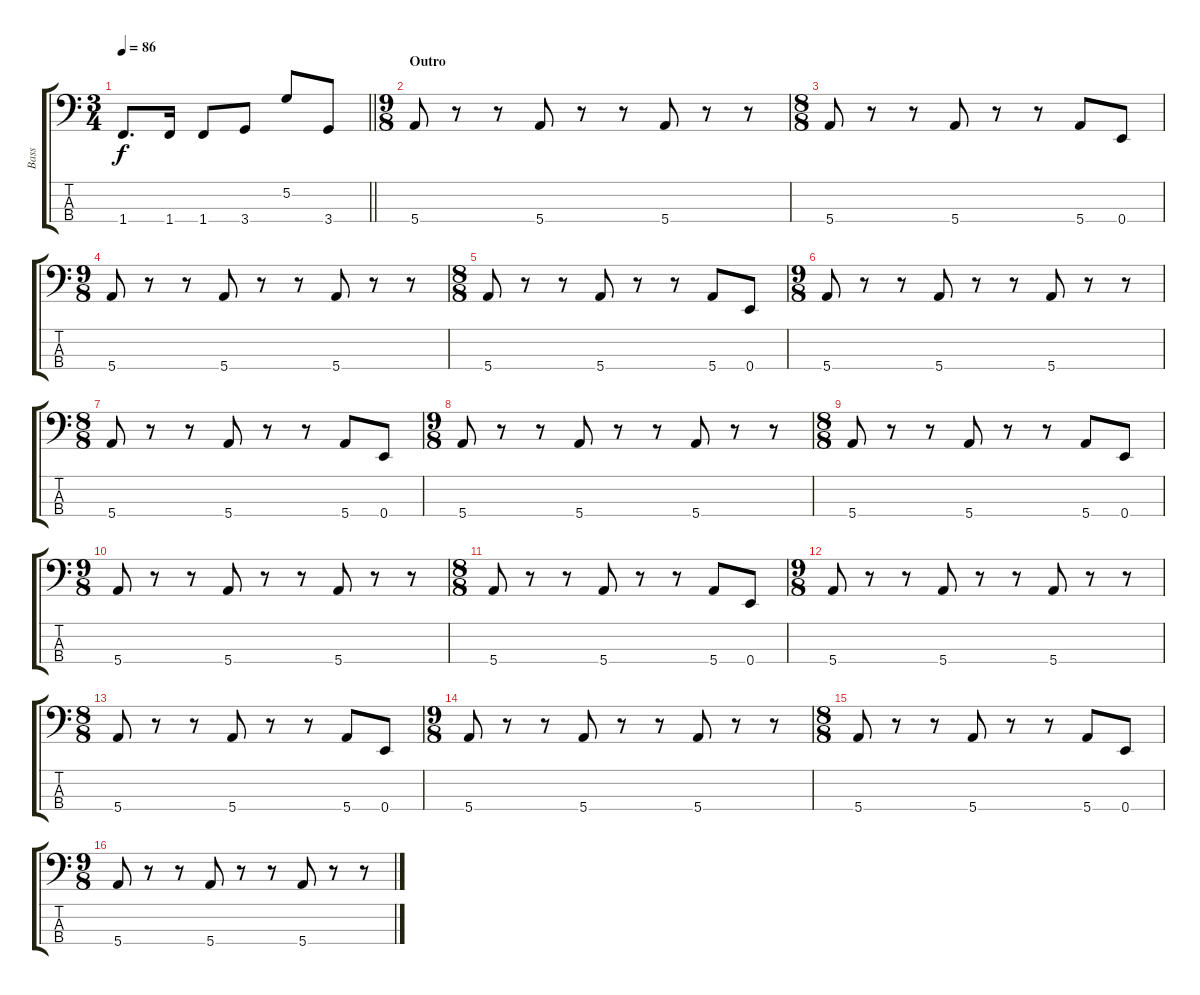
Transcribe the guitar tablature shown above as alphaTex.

\track ("Bass" "Bass") {instrument electricbassfinger}
\staff {score tabs}
\tuning (G2 D2 A1 E1) {hide}
\ts (3 4)
\tempo 86
\clef f4
\barLineRight lightlight
\ks c
1.4.8{d dy f} 1.4.16 1.4.8 3.4.8 5.2.8 3.4.8 |
\ts (9 8)
\section ("" "Outro")
5.4.8 r.8 r.8 5.4.8 r.8 r.8 5.4.8 r.8 r.8 |
\ts (8 8)
5.4.8 r.8 r.8 5.4.8 r.8 r.8 5.4.8 0.4.8 |
\ts (9 8)
5.4.8 r.8 r.8 5.4.8 r.8 r.8 5.4.8 r.8 r.8 |
\ts (8 8)
5.4.8 r.8 r.8 5.4.8 r.8 r.8 5.4.8 0.4.8 |
\ts (9 8)
5.4.8 r.8 r.8 5.4.8 r.8 r.8 5.4.8 r.8 r.8 |
\ts (8 8)
5.4.8 r.8 r.8 5.4.8 r.8 r.8 5.4.8 0.4.8 |
\ts (9 8)
5.4.8 r.8 r.8 5.4.8 r.8 r.8 5.4.8 r.8 r.8 |
\ts (8 8)
5.4.8 r.8 r.8 5.4.8 r.8 r.8 5.4.8 0.4.8 |
\ts (9 8)
5.4.8 r.8 r.8 5.4.8 r.8 r.8 5.4.8 r.8 r.8 |
\ts (8 8)
5.4.8 r.8 r.8 5.4.8 r.8 r.8 5.4.8 0.4.8 |
\ts (9 8)
5.4.8 r.8 r.8 5.4.8 r.8 r.8 5.4.8 r.8 r.8 |
\ts (8 8)
5.4.8 r.8 r.8 5.4.8 r.8 r.8 5.4.8 0.4.8 |
\ts (9 8)
5.4.8 r.8 r.8 5.4.8 r.8 r.8 5.4.8 r.8 r.8 |
\ts (8 8)
5.4.8 r.8 r.8 5.4.8 r.8 r.8 5.4.8 0.4.8 |
\ts (9 8)
5.4.8 r.8 r.8 5.4.8 r.8 r.8 5.4.8 r.8 r.8
